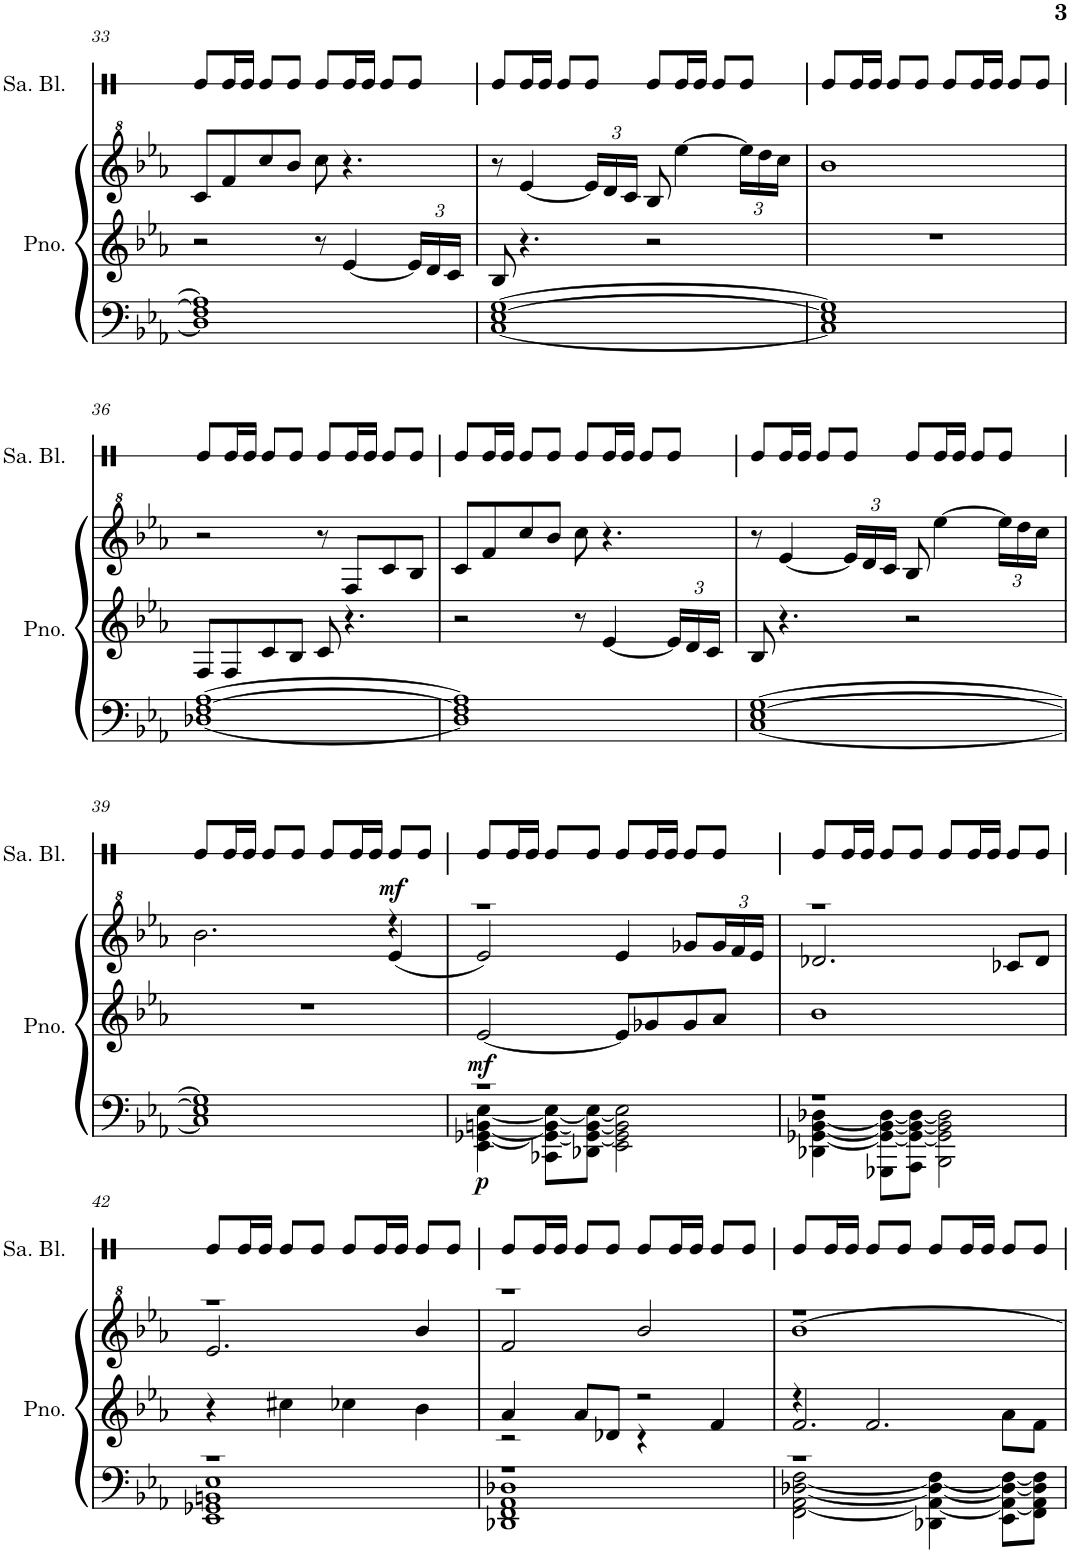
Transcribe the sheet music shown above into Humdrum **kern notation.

**kern	**kern	**kern	**dynam	**kern
*part2	*part2	*part2	*part2	*part1
*staff4	*staff3	*staff2	*staff2/3/4	*staff1
*I"钢琴	*	*	*	*I"沙锤块
!!LO:PB:g=z
*clefF4	*clefG2	*clefG^2	*	*clefX
*k[b-e-a-]	*k[b-e-a-]	*k[b-e-a-]	*	*k[]
*M4/4	*M4/4	*M4/4	*	*M4/4
=33	=33	=33	=33	=33
1D-] 1F] 1A-]	2r	8cc/L	.	8Re/L
.	.	8ff/	.	16Re/L
.	.	.	.	16Re/JJ
.	.	8ccc/	.	8Re/L
.	.	8bb-/J	.	8Re/J
.	8r	8ccc\	.	8Re/L
.	[4e-/	4.r	.	16Re/L
.	.	.	.	16Re/JJ
.	.	.	.	8Re/L
*	*Xbrackettup	*	*	*
.	24e-/LL]	.	.	8Re/J
.	24d/	.	.	.
.	24c/JJ	.	.	.
=34	=34	=34	=34	=34
[1C [1E- [1G	8B-/	8r	.	8Re/L
.	4.r	[4ee-/	.	16Re/L
.	.	.	.	16Re/JJ
.	.	.	.	8Re/L
*	*	*Xbrackettup	*	*
.	.	24ee-/LL]	.	8Re/J
.	.	24dd/	.	.
.	.	24cc/JJ	.	.
.	2r	8b-/	.	8Re/L
.	.	[4eee-\	.	16Re/L
.	.	.	.	16Re/JJ
.	.	.	.	8Re/L
.	.	24eee-\LL]	.	8Re/J
.	.	24ddd\	.	.
.	.	24ccc\JJ	.	.
=35	=35	=35	=35	=35
1C] 1E-] 1G]	1r	1bb-	.	8Re/L
.	.	.	.	16Re/L
.	.	.	.	16Re/JJ
.	.	.	.	8Re/L
.	.	.	.	8Re/J
.	.	.	.	8Re/L
.	.	.	.	16Re/L
.	.	.	.	16Re/JJ
.	.	.	.	8Re/L
.	.	.	.	8Re/J
!!LO:LB:g=z
=36	=36	=36	=36	=36
[1D-X [1F [1A-	8F/L	2r	.	8Re/L
.	8F/	.	.	16Re/L
.	.	.	.	16Re/JJ
.	8c/	.	.	8Re/L
.	8B-/J	.	.	8Re/J
.	8c/	8r	.	8Re/L
.	4.r	8f/L	.	16Re/L
.	.	.	.	16Re/JJ
.	.	8cc/	.	8Re/L
.	.	8b-/J	.	8Re/J
=37	=37	=37	=37	=37
1D-] 1F] 1A-]	2r	8cc/L	.	8Re/L
.	.	8ff/	.	16Re/L
.	.	.	.	16Re/JJ
.	.	8ccc/	.	8Re/L
.	.	8bb-/J	.	8Re/J
.	8r	8ccc\	.	8Re/L
.	[4e-/	4.r	.	16Re/L
.	.	.	.	16Re/JJ
.	.	.	.	8Re/L
.	24e-/LL]	.	.	8Re/J
.	24d/	.	.	.
.	24c/JJ	.	.	.
=38	=38	=38	=38	=38
[1C [1E- [1G	8B-/	8r	.	8Re/L
.	4.r	[4ee-/	.	16Re/L
.	.	.	.	16Re/JJ
.	.	.	.	8Re/L
.	.	24ee-/LL]	.	8Re/J
.	.	24dd/	.	.
.	.	24cc/JJ	.	.
.	2r	8b-/	.	8Re/L
.	.	[4eee-\	.	16Re/L
.	.	.	.	16Re/JJ
.	.	.	.	8Re/L
.	.	24eee-\LL]	.	8Re/J
.	.	24ddd\	.	.
.	.	24ccc\JJ	.	.
!!LO:LB:g=z
=39	=39	=39	=39	=39
*	*	*^	*	*
1C] 1E-] 1G]	1r	2.bb-\	2.ryy	.	8Re/L
.	.	.	.	.	16Re/L
.	.	.	.	.	16Re/JJ
.	.	.	.	.	8Re/L
.	.	.	.	.	8Re/J
.	.	.	.	.	8Re/L
.	.	.	.	.	16Re/L
.	.	.	.	.	16Re/JJ
!	!	!	!	!LO:DY:a	!
.	.	4r	(4ee-/	mf	8Re/L
.	.	.	.	.	8Re/J
=40	=40	=40	=40	=40	=40
*^	*	*	*	*	*
!	!	!	!	!	!LO:DY:b=3	!
!	!	!	!	!	!LO:DY:n=1:b=2	!
4EE-\ [4GG-X\ [4BBn\ [4E-\	1r	[2e-/	1r	2ee-/)	p mf	8Re/L
.	.	.	.	.	.	16Re/L
.	.	.	.	.	.	16Re/JJ
8CC-X\ 8GG-\_ 8BB\_ 8E-\_L	.	.	.	.	.	8Re/L
8DD-X\ 8GG-\_ 8BB\_ 8E-\_J	.	.	.	.	.	8Re/J
2EE-\ 2GG-\] 2BB\] 2E-\]	.	8e-/L]	.	4ee-/	.	8Re/L
.	.	8g-X/	.	.	.	16Re/L
.	.	.	.	.	.	16Re/JJ
.	.	8g-/	.	8gg-X/L	.	8Re/L
.	.	8a-/J	.	24gg-/L	.	8Re/J
.	.	.	.	24ff/	.	.
.	.	.	.	24ee-/JJ	.	.
=41	=41	=41	=41	=41	=41	=41
4DD-X\ [4GG-X\ [4BB-\ [4D-X\	1r	1b-	1r	2.dd-X/	.	8Re/L
.	.	.	.	.	.	16Re/L
.	.	.	.	.	.	16Re/JJ
8GGG-X\ 8GG-\_ 8BB-\_ 8D-\_L	.	.	.	.	.	8Re/L
8AAA-\ 8GG-\_ 8BB-\_ 8D-\_J	.	.	.	.	.	8Re/J
2BBB-\ 2GG-\] 2BB-\] 2D-\]	.	.	.	.	.	8Re/L
.	.	.	.	.	.	16Re/L
.	.	.	.	.	.	16Re/JJ
.	.	.	.	8cc-X/L	.	8Re/L
.	.	.	.	8dd-/J	.	8Re/J
!!LO:LB:g=z
=42	=42	=42	=42	=42	=42	=42
1EE- 1GG-X 1BBn 1E-	1r	4r	1r	2.ee-/	.	8Re/L
.	.	.	.	.	.	16Re/L
.	.	.	.	.	.	16Re/JJ
.	.	4cc#X\	.	.	.	8Re/L
.	.	.	.	.	.	8Re/J
.	.	4cc-X\	.	.	.	8Re/L
.	.	.	.	.	.	16Re/L
.	.	.	.	.	.	16Re/JJ
.	.	4b-\	.	4bb-/	.	8Re/L
.	.	.	.	.	.	8Re/J
=43	=43	=43	=43	=43	=43	=43
*	*	*^	*	*	*	*
1DD-X 1FF 1AA- 1D-X	1r	4a-/	2r	1r	2ff/	.	8Re/L
.	.	.	.	.	.	.	16Re/L
.	.	.	.	.	.	.	16Re/JJ
.	.	8a-/L	.	.	.	.	8Re/L
.	.	8d-X/J	.	.	.	.	8Re/J
.	.	2r	4r	.	2bb-/	.	8Re/L
.	.	.	.	.	.	.	16Re/L
.	.	.	.	.	.	.	16Re/JJ
.	.	.	4f/	.	.	.	8Re/L
.	.	.	.	.	.	.	8Re/J
=44	=44	=44	=44	=44	=44	=44	=44
2FF\ [2AA-\ [2D-X\ [2F\	1r	4r	2.f/	1r	[1bb-	.	8Re/L
.	.	.	.	.	.	.	16Re/L
.	.	.	.	.	.	.	16Re/JJ
.	.	2.f/	.	.	.	.	8Re/L
.	.	.	.	.	.	.	8Re/J
4DD-X\ 4AA-\_ 4D-\_ 4F\_	.	.	.	.	.	.	8Re/L
.	.	.	.	.	.	.	16Re/L
.	.	.	.	.	.	.	16Re/JJ
8EE-\ 8AA-\_ 8D-\_ 8F\_L	.	.	8a-\L	.	.	.	8Re/L
8FF\ 8AA-\] 8D-\] 8F\]J	.	.	8f\J	.	.	.	8Re/J
*v	*v	*	*	*	*	*	*
*	*v	*v	*	*	*	*
*	*	*v	*v	*	*
=	=	=	=	=
*-	*-	*-	*-	*-
